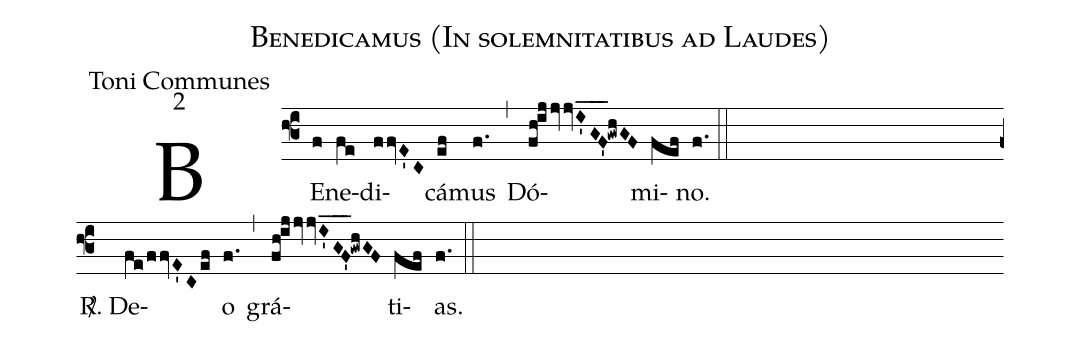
name:Benedicamus (In solemnitatibus ad Laudes);
office-part:Toni Communes;
mode:2;
%%
(f3)BE(f)ne(fe)di(ffvE'C)cá(ef)mus(f.) (,)Dó(fh!ijjvjvI'GF'___!gwhGF)mi(fef)no.(f.) (::Z)<sp>R/</sp>.  De(fe/ffvE'Cef)o(f.) (,) grá(fh!ijjvjvI'GF'___!gwhGF)ti(fef)as.(f.) (::)
